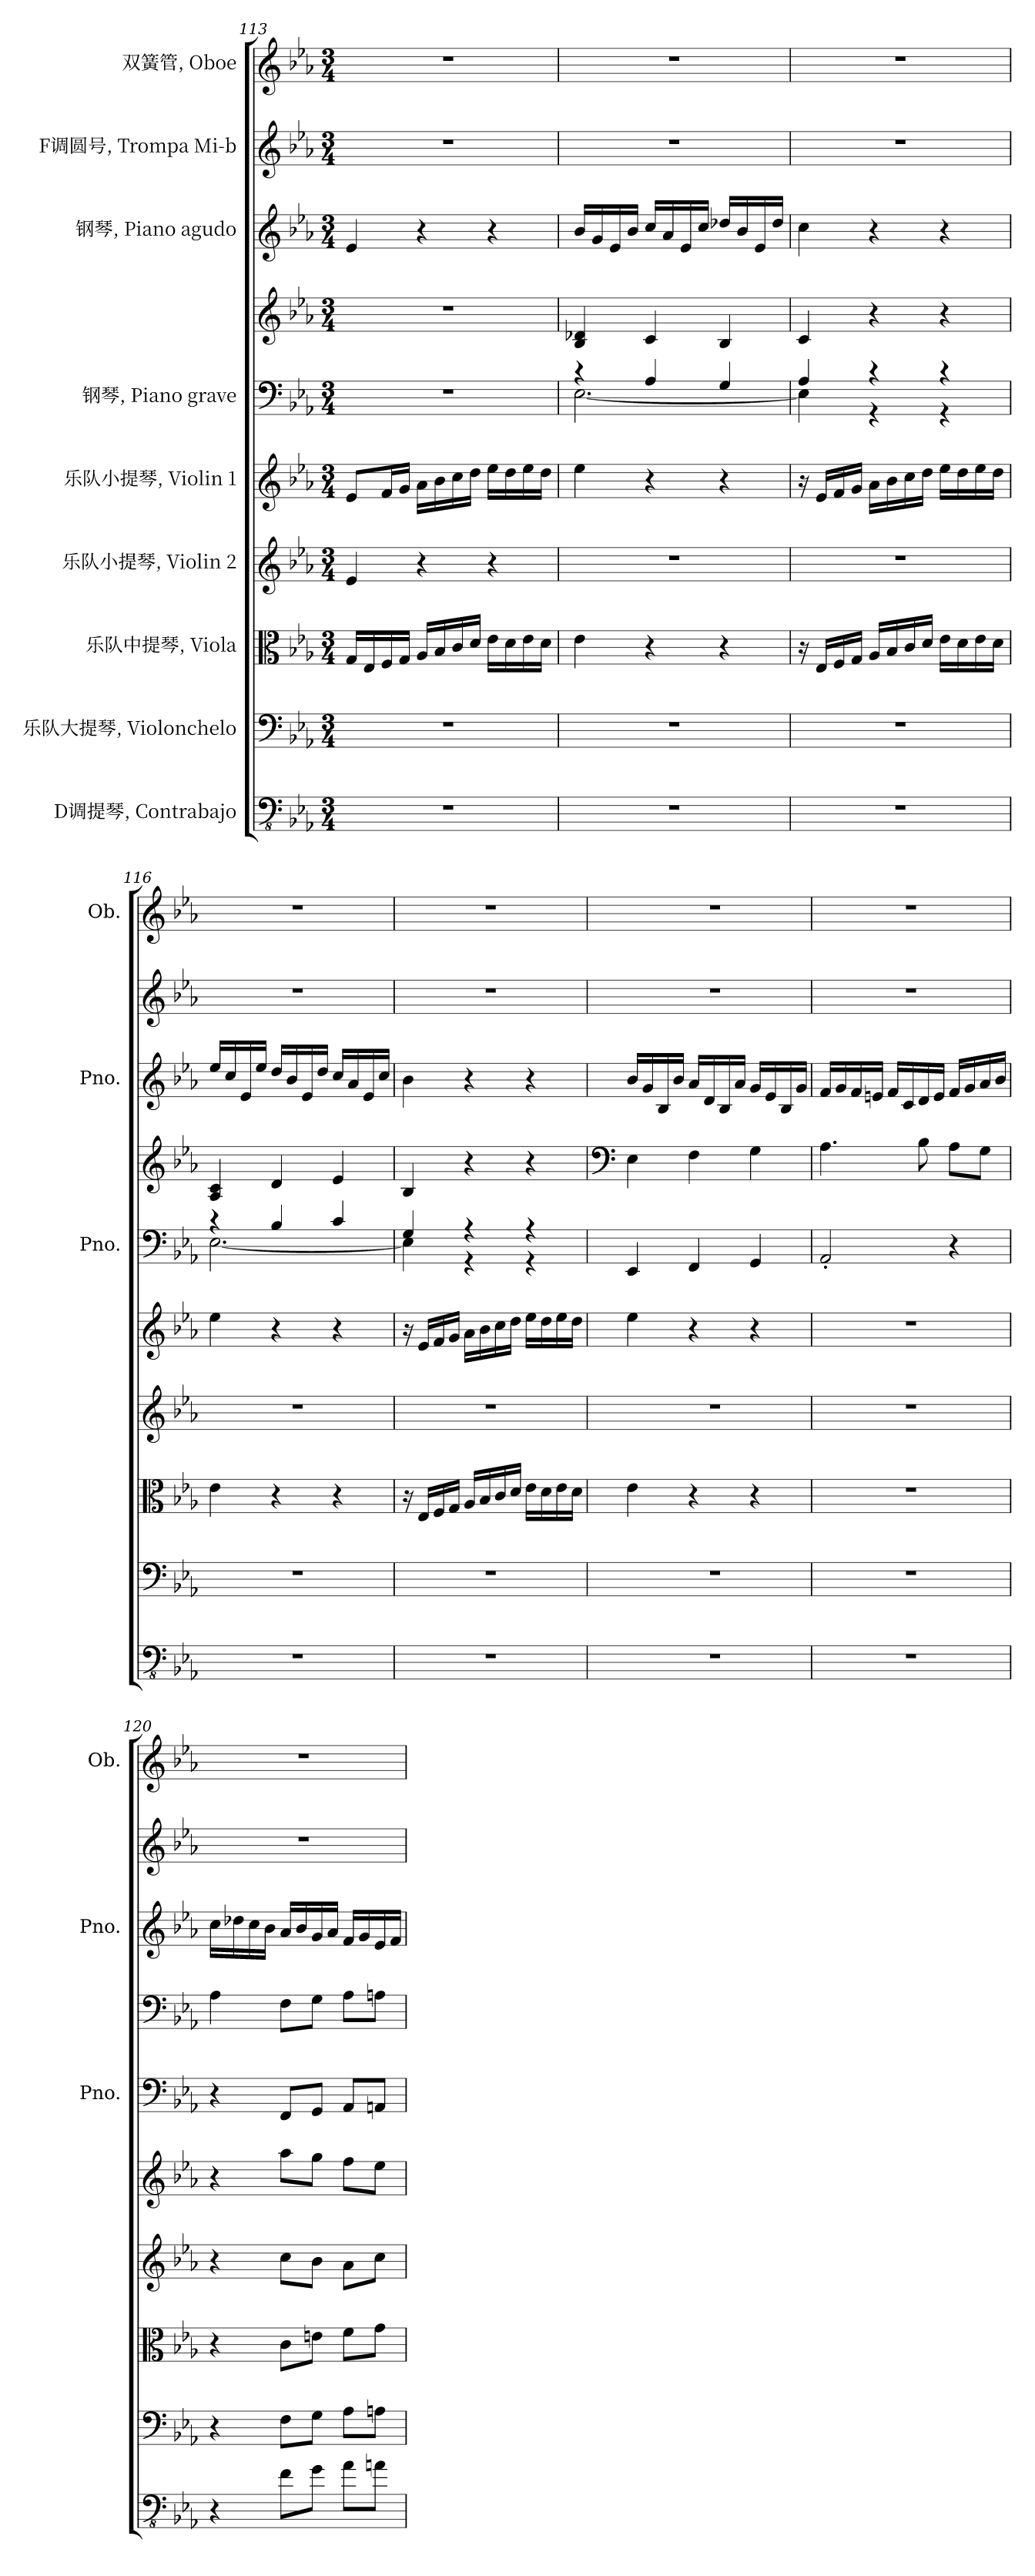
**kern	**kern	**kern	**kern	**kern	**kern	**kern	**kern	**kern	**kern
*part9	*part8	*part7	*part6	*part5	*part4	*part4	*part3	*part2	*part1
*staff10	*staff9	*staff8	*staff7	*staff6	*staff5	*staff4	*staff3	*staff2	*staff1
*I"D调提琴, Contrabajo	*I"乐队大提琴, Violonchelo	*I"乐队中提琴, Viola	*I"乐队小提琴, Violin 2	*I"乐队小提琴, Violin 1	*I"钢琴, Piano grave	*	*I"钢琴, Piano agudo	*I"F调圆号, Trompa Mi-b	*I"双簧管, Oboe
*	*	*	*	*	*I'Pno.	*	*I'Pno.	*	*I'Ob.
!!LO:PB:g=z
*clefFv4	*clefF4	*clefC3	*clefG2	*clefG2	*clefF4	*clefG2	*clefG2	*clefG2	*clefG2
*ITrd7c12	*	*	*	*	*	*	*	*ITrd4c7	*
*k[b-e-a-]	*k[b-e-a-]	*k[b-e-a-]	*k[b-e-a-]	*k[b-e-a-]	*k[b-e-a-]	*k[b-e-a-]	*k[b-e-a-]	*k[b-e-a-d-]	*k[b-e-a-]
*M3/4	*M3/4	*M3/4	*M3/4	*M3/4	*M3/4	*M3/4	*M3/4	*M3/4	*M3/4
*MM145	*MM145	*MM145	*MM145	*MM145	*MM145	*MM145	*MM145	*MM145	*MM145
=113	=113	=113	=113	=113	=113	=113	=113	=113	=113
2.r	2.r	16G/LL	4e-/	8e-/L	2.r	2.r	4e-/	2.r	2.r
.	.	16E-/	.	.	.	.	.	.	.
.	.	16F/	.	16f/L	.	.	.	.	.
.	.	16G/JJ	.	16g/JJ	.	.	.	.	.
.	.	16A-/LL	4r	16a-\LL	.	.	4r	.	.
.	.	16B-/	.	16b-\	.	.	.	.	.
.	.	16c/	.	16cc\	.	.	.	.	.
.	.	16d/JJ	.	16dd\JJ	.	.	.	.	.
.	.	16e-\LL	4r	16ee-\LL	.	.	4r	.	.
.	.	16d\	.	16dd\	.	.	.	.	.
.	.	16e-\	.	16ee-\	.	.	.	.	.
.	.	16d\JJ	.	16dd\JJ	.	.	.	.	.
=114	=114	=114	=114	=114	=114	=114	=114	=114	=114
*	*	*	*	*	*^	*	*	*	*
2.r	2.r	4e-\	2.r	4ee-\	4r	[2.E-\	4B-/ 4d-X/	16b-/LL	2.r	2.r
.	.	.	.	.	.	.	.	16g/	.	.
.	.	.	.	.	.	.	.	16e-/	.	.
.	.	.	.	.	.	.	.	16b-/JJ	.	.
.	.	4r	.	4r	4A-/	.	4c/	16cc/LL	.	.
.	.	.	.	.	.	.	.	16a-/	.	.
.	.	.	.	.	.	.	.	16e-/	.	.
.	.	.	.	.	.	.	.	16cc/JJ	.	.
.	.	4r	.	4r	4G/	.	4B-/	16dd-X/LL	.	.
.	.	.	.	.	.	.	.	16b-/	.	.
.	.	.	.	.	.	.	.	16e-/	.	.
.	.	.	.	.	.	.	.	16dd-/JJ	.	.
=115	=115	=115	=115	=115	=115	=115	=115	=115	=115	=115
*	*	*	*	*	*	*	*	*	*	*MM140
2.r	2.r	16r	2.r	16r	4A-/	4E-\]	4c/	4cc\	2.r	2.r
.	.	16E-/LL	.	16e-/LL	.	.	.	.	.	.
.	.	16F/	.	16f/	.	.	.	.	.	.
.	.	16G/JJ	.	16g/JJ	.	.	.	.	.	.
.	.	16A-/LL	.	16a-\LL	4r	4r	4r	4r	.	.
.	.	16B-/	.	16b-\	.	.	.	.	.	.
.	.	16c/	.	16cc\	.	.	.	.	.	.
.	.	16d/JJ	.	16dd\JJ	.	.	.	.	.	.
.	.	16e-\LL	.	16ee-\LL	4r	4r	4r	4r	.	.
.	.	16d\	.	16dd\	.	.	.	.	.	.
.	.	16e-\	.	16ee-\	.	.	.	.	.	.
.	.	16d\JJ	.	16dd\JJ	.	.	.	.	.	.
!!LO:PB:g=z
=116	=116	=116	=116	=116	=116	=116	=116	=116	=116	=116
*	*	*	*	*	*	*	*	*	*	*MM145
2.r	2.r	4e-\	2.r	4ee-\	4r	[2.E-\	4A-/ 4c/	16ee-/LL	2.r	2.r
.	.	.	.	.	.	.	.	16cc/	.	.
.	.	.	.	.	.	.	.	16e-/	.	.
.	.	.	.	.	.	.	.	16ee-/JJ	.	.
.	.	4r	.	4r	4B-/	.	4d/	16dd/LL	.	.
.	.	.	.	.	.	.	.	16b-/	.	.
.	.	.	.	.	.	.	.	16e-/	.	.
.	.	.	.	.	.	.	.	16dd/JJ	.	.
.	.	4r	.	4r	4c/	.	4e-/	16cc/LL	.	.
.	.	.	.	.	.	.	.	16a-/	.	.
.	.	.	.	.	.	.	.	16e-/	.	.
.	.	.	.	.	.	.	.	16cc/JJ	.	.
=117	=117	=117	=117	=117	=117	=117	=117	=117	=117	=117
*	*	*	*	*	*	*	*	*	*	*MM140
2.r	2.r	16r	2.r	16r	4G/	4E-\]	4B-/	4b-\	2.r	2.r
.	.	16E-/LL	.	16e-/LL	.	.	.	.	.	.
.	.	16F/	.	16f/	.	.	.	.	.	.
.	.	16G/JJ	.	16g/JJ	.	.	.	.	.	.
.	.	16A-/LL	.	16a-\LL	4r	4r	4r	4r	.	.
.	.	16B-/	.	16b-\	.	.	.	.	.	.
.	.	16c/	.	16cc\	.	.	.	.	.	.
.	.	16d/JJ	.	16dd\JJ	.	.	.	.	.	.
.	.	16e-\LL	.	16ee-\LL	4r	4r	4r	4r	.	.
.	.	16d\	.	16dd\	.	.	.	.	.	.
.	.	16e-\	.	16ee-\	.	.	.	.	.	.
.	.	16d\JJ	.	16dd\JJ	.	.	.	.	.	.
*	*	*	*	*	*v	*v	*	*	*	*
=118	=118	=118	=118	=118	=118	=118	=118	=118	=118
*	*	*	*	*	*	*clefF4	*	*	*
*	*	*	*	*	*	*	*	*	*MM145
2.r	2.r	4e-\	2.r	4ee-\	4EE-/	4E-\	16b-/LL	2.r	2.r
.	.	.	.	.	.	.	16g/	.	.
.	.	.	.	.	.	.	16B-/	.	.
.	.	.	.	.	.	.	16b-/JJ	.	.
.	.	4r	.	4r	4FF/	4F\	16a-/LL	.	.
.	.	.	.	.	.	.	16d/	.	.
.	.	.	.	.	.	.	16B-/	.	.
.	.	.	.	.	.	.	16a-/JJ	.	.
.	.	4r	.	4r	4GG/	4G\	16g/LL	.	.
.	.	.	.	.	.	.	16e-/	.	.
.	.	.	.	.	.	.	16B-/	.	.
.	.	.	.	.	.	.	16g/JJ	.	.
!!LO:PB:g=z
=119	=119	=119	=119	=119	=119	=119	=119	=119	=119
2.r	2.r	2.r	2.r	2.r	2AA-'/	4.A-\	16f/LL	2.r	2.r
.	.	.	.	.	.	.	16g/	.	.
.	.	.	.	.	.	.	16f/	.	.
.	.	.	.	.	.	.	16en/JJ	.	.
.	.	.	.	.	.	.	16f/LL	.	.
.	.	.	.	.	.	.	16c/	.	.
.	.	.	.	.	.	8B-\	16d/	.	.
.	.	.	.	.	.	.	16e/JJ	.	.
.	.	.	.	.	4r	8A-\L	16f/LL	.	.
.	.	.	.	.	.	.	16g/	.	.
.	.	.	.	.	.	8G\J	16a-/	.	.
.	.	.	.	.	.	.	16b-/JJ	.	.
=120	=120	=120	=120	=120	=120	=120	=120	=120	=120
4r	4r	4r	4r	4r	4r	4A-\	16cc\LL	2.r	2.r
.	.	.	.	.	.	.	16dd-X\	.	.
.	.	.	.	.	.	.	16cc\	.	.
.	.	.	.	.	.	.	16b-\JJ	.	.
8FF\L	8F\L	8c\L	8cc\L	8aa-\L	8FF/L	8F\L	16a-/LL	.	.
.	.	.	.	.	.	.	16b-/	.	.
8GG\J	8G\J	8en\J	8b-\J	8gg\J	8GG/J	8G\J	16g/	.	.
.	.	.	.	.	.	.	16a-/JJ	.	.
8AA-\L	8A-\L	8f\L	8a-\L	8ff\L	8AA-/L	8A-\L	16f/LL	.	.
.	.	.	.	.	.	.	16g/	.	.
8AAn\J	8An\J	8g\J	8cc\J	8ee-\J	8AAn/J	8An\J	16e-/	.	.
.	.	.	.	.	.	.	16f/JJ	.	.
=	=	=	=	=	=	=	=	=	=
*-	*-	*-	*-	*-	*-	*-	*-	*-	*-
